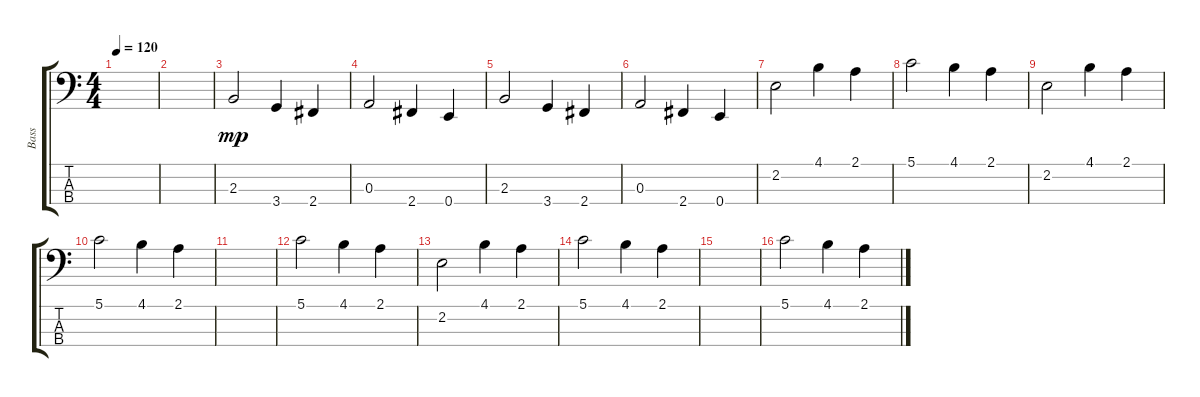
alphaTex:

\track ("Bass" "Bass") {instrument contrabass}
\staff {score tabs}
\tuning (G2 D2 A1 E1) {hide}
\ts (4 4)
\tempo 120
\clef f4
\ks c
|
|
2.3.2{dy mp} 3.4.4 2.4.4 |
0.3.2 2.4.4 0.4.4 |
2.3.2 3.4.4 2.4.4 |
0.3.2 2.4.4 0.4.4 |
2.2.2 4.1.4 2.1.4 |
5.1.2 4.1.4 2.1.4 |
2.2.2 4.1.4 2.1.4 |
5.1.2 4.1.4 2.1.4 |
|
5.1.2 4.1.4 2.1.4 |
2.2.2 4.1.4 2.1.4 |
5.1.2 4.1.4 2.1.4 |
|
5.1.2 4.1.4 2.1.4
